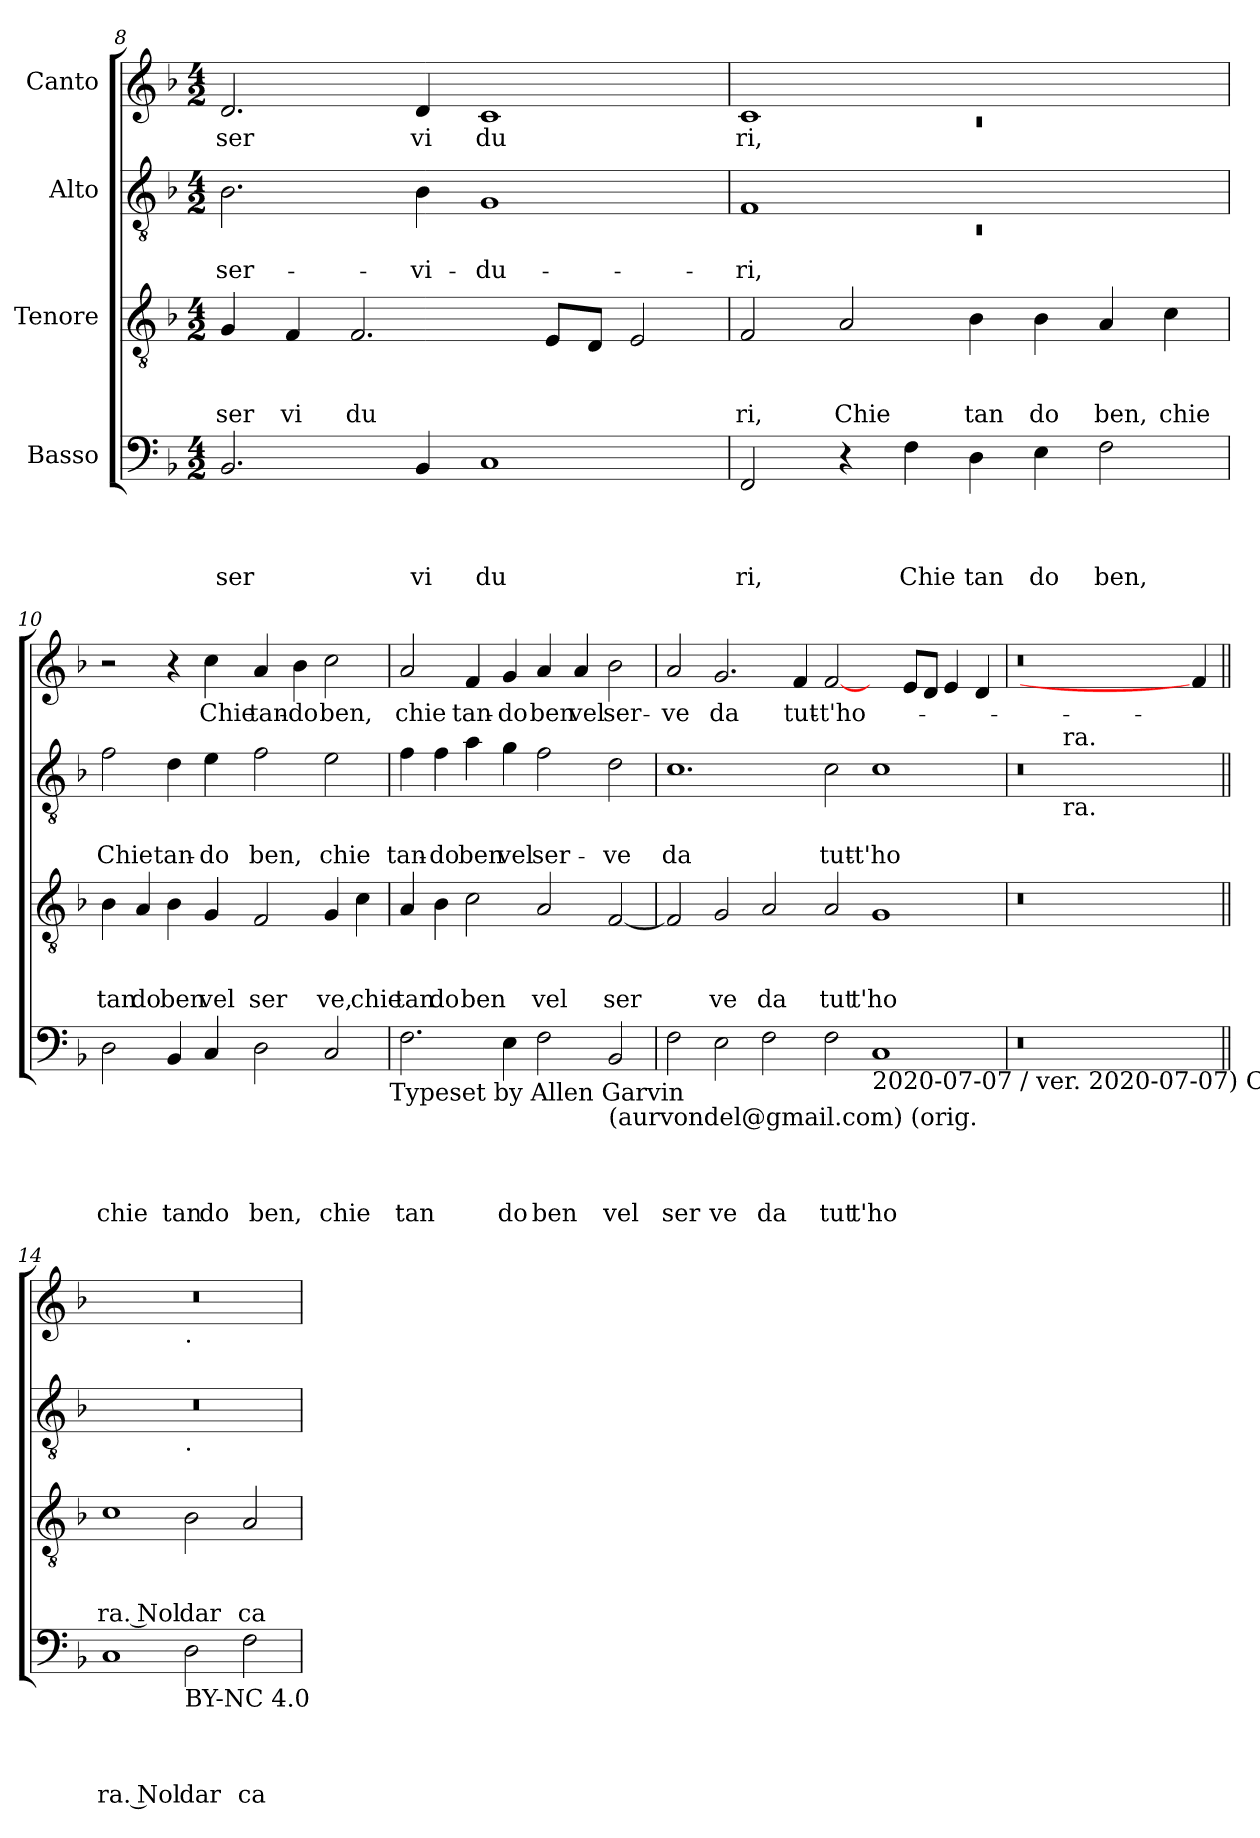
**kern	**text	**text	**text	**text	**kern	**text	**text	**text	**kern	**text	**text	**kern	**text
*part4	*part4	*part4	*part4	*part4	*part3	*part3	*part3	*part3	*part2	*part2	*part2	*part1	*part1
*staff4	*staff4	*staff4	*staff4	*staff4	*staff3	*staff3	*staff3	*staff3	*staff2	*staff2	*staff2	*staff1	*staff1
*I"Basso	*	*	*	*	*I"Tenore	*	*	*	*I"Alto	*	*	*I"Canto	*
*clefF4	*	*	*	*	*clefGv2	*	*	*	*clefGv2	*	*	*clefG2	*
*k[b-]	*	*	*	*	*k[b-]	*	*	*	*k[b-]	*	*	*k[b-]	*
*F:	*	*	*	*	*F:	*	*	*	*F:	*	*	*F:	*
*M4/2	*	*	*	*	*M4/2	*	*	*	*M4/2	*	*	*M4/2	*
=8	=8	=8	=8	=8	=8	=8	=8	=8	=8	=8	=8	=8	=8
!	!	!	!	!LO:LY:b	!	!	!	!LO:LY:b	!	!	!LO:LY:b	!	!LO:LY:b
2.BB-/	.	.	.	ser	4G/	.	.	ser	2.B-\	.	ser-	2.d/	ser
!	!	!	!	!	!	!	!	!LO:LY:b	!	!	!	!	!
.	.	.	.	.	4F/	.	.	vi	.	.	.	.	.
!	!	!	!	!	!	!	!	!LO:LY:b	!	!	!	!	!
.	.	.	.	.	2.F/	.	.	du	.	.	.	.	.
!	!	!	!	!LO:LY:b	!	!	!	!	!	!	!LO:LY:b	!	!LO:LY:b
4BB-/	.	.	.	vi	.	.	.	.	4B-\	.	-vi-	4d/	vi
!	!	!	!	!LO:LY:b	!	!	!	!	!	!	!LO:LY:b	!	!LO:LY:b
1C	.	.	.	du	.	.	.	.	1G	.	-du-	1c	du
.	.	.	.	.	8E/L	.	.	.	.	.	.	.	.
.	.	.	.	.	8D/J	.	.	.	.	.	.	.	.
.	.	.	.	.	2E/	.	.	.	.	.	.	.	.
=9	=9	=9	=9	=9	=9	=9	=9	=9	=9	=9	=9	=9	=9
*	*	*	*	*	*	*	*	*	*^	*	*	*^	*
!	!	!	!	!LO:LY:b	!	!	!	!LO:LY:b	!	!LO:N:vis=1	!	!LO:LY:b	!	!LO:N:vis=1	!LO:LY:b
2FF/	.	.	.	ri,	2F/	.	.	ri,	1F	0rC	.	-ri,	1c	0rc	ri,
!	!	!	!	!	!	!	!	!LO:LY:b	!	!	!	!	!	!	!
4r	.	.	.	.	2A/	.	.	Chie	.	.	.	.	.	.	.
!	!	!	!	!LO:LY:b	!	!	!	!	!	!	!	!	!	!	!
4F\	.	.	.	Chie	.	.	.	.	.	.	.	.	.	.	.
!	!	!	!	!LO:LY:b	!	!	!	!LO:LY:b	!	!	!	!	!	!	!
4D\	.	.	.	tan	4B-\	.	.	tan	1ryy	.	.	.	1ryy	.	.
!	!	!	!	!LO:LY:b	!	!	!	!LO:LY:b	!	!	!	!	!	!	!
4E\	.	.	.	do	4B-\	.	.	do	.	.	.	.	.	.	.
!	!	!	!	!LO:LY:b	!	!	!	!LO:LY:b	!	!	!	!	!	!	!
2F\	.	.	.	ben,	4A/	.	.	ben,	.	.	.	.	.	.	.
!	!	!	!	!	!	!	!	!LO:LY:b	!	!	!	!	!	!	!
.	.	.	.	.	4c\	.	.	chie	.	.	.	.	.	.	.
*	*	*	*	*	*	*	*	*	*v	*v	*	*	*	*	*
*	*	*	*	*	*	*	*	*	*	*	*	*v	*v	*
!!LO:LB:g=z
=10	=10	=10	=10	=10	=10	=10	=10	=10	=10	=10	=10	=10	=10
!	!	!	!	!LO:LY:b	!	!	!	!LO:LY:b	!	!	!LO:LY:b	!	!
2D\	.	.	.	chie	4B-\	.	.	tan	2f\	.	Chie	2r	.
!	!	!	!	!	!	!	!	!LO:LY:b	!	!	!	!	!
.	.	.	.	.	4A/	.	.	do	.	.	.	.	.
!	!	!	!	!LO:LY:b	!	!	!	!LO:LY:b	!	!	!LO:LY:b	!	!
4BB-/	.	.	.	tan	4B-\	.	.	ben	4d\	.	tan-	4r	.
!	!	!	!	!LO:LY:b	!	!	!	!LO:LY:b	!	!	!LO:LY:b	!	!LO:LY:b
4C/	.	.	.	do	4G/	.	.	vel	4e\	.	-do	4cc\	Chie
!	!	!	!	!LO:LY:b	!	!	!	!LO:LY:b	!	!	!LO:LY:b	!	!LO:LY:b
2D\	.	.	.	ben,	2F/	.	.	ser	2f\	.	ben,	4a/	tan-
!	!	!	!	!	!	!	!	!	!	!	!	!	!LO:LY:b
.	.	.	.	.	.	.	.	.	.	.	.	4b-\	-do
!	!	!	!	!LO:LY:b	!	!	!	!LO:LY:b	!	!	!LO:LY:b	!	!LO:LY:b
2C/	.	.	.	chie	4G/	.	.	ve,	2e\	.	chie	2cc\	ben,
!	!	!	!	!	!	!	!	!LO:LY:b	!	!	!	!	!
.	.	.	.	.	4c\	.	.	chie	.	.	.	.	.
!LO:TX:b:t=Typeset by Allen Garvin	!	!	!	!	!	!	!	!	!	!	!	!	!
=11	=11	=11	=11	=11	=11	=11	=11	=11	=11	=11	=11	=11	=11
!	!	!	!	!LO:LY:b	!	!	!	!LO:LY:b	!	!	!LO:LY:b	!	!LO:LY:b
2.F\	.	.	.	tan	4A/	.	.	tan	4f\	.	tan-	2a/	chie
!	!	!	!	!	!	!	!	!LO:LY:b	!	!	!LO:LY:b	!	!
.	.	.	.	.	4B-\	.	.	do	4f\	.	-do	.	.
!	!	!	!	!	!	!	!	!LO:LY:b	!	!	!LO:LY:b	!	!LO:LY:b
.	.	.	.	.	2c\	.	.	ben	4a\	.	ben	4f/	tan-
!	!	!	!	!LO:LY:b	!	!	!	!	!	!	!LO:LY:b	!	!LO:LY:b
4E\	.	.	.	do	.	.	.	.	4g\	.	vel	4g/	-do
!	!	!	!	!LO:LY:b	!	!	!	!LO:LY:b	!	!	!LO:LY:b	!	!LO:LY:b
2F\	.	.	.	ben	2A/	.	.	vel	2f\	.	ser-	4a/	ben
!	!	!	!	!	!	!	!	!	!	!	!	!	!LO:LY:b
.	.	.	.	.	.	.	.	.	.	.	.	4a/	vel
!LO:TX:b:t=(aurvondel@gmail.com) (orig.	!	!	!	!	!	!	!	!	!	!	!	!	!
!	!	!	!	!LO:LY:b	!	!	!	!LO:LY:b	!	!	!LO:LY:b	!	!LO:LY:b
2BB-/	.	.	.	vel	[<2F/	.	.	ser	2d\	.	-ve	2b-\	ser-
=12	=12	=12	=12	=12	=12	=12	=12	=12	=12	=12	=12	=12	=12
!	!	!	!	!LO:LY:b	!	!	!	!	!	!	!LO:LY:b	!	!LO:LY:b
2F\	.	.	.	ser	2F/]	.	.	.	1.c	.	da	2a</	-ve
!	!	!	!	!LO:LY:b	!	!	!	!LO:LY:b	!	!	!	!	!LO:LY:b
2E\	.	.	.	ve	2G/	.	.	ve	.	.	.	2.g/	da
!	!	!	!	!LO:LY:b	!	!	!	!LO:LY:b	!	!	!	!	!
2F\	.	.	.	da	2A/	.	.	da	.	.	.	.	.
!	!	!	!	!	!	!	!	!	!	!	!	!	!LO:LY:b
.	.	.	.	.	.	.	.	.	.	.	.	4f/	tut-
!	!	!	!	!LO:LY:b	!	!	!	!LO:LY:b	!	!	!LO:LY:b	!	!LO:LY:b
2F\	.	.	.	tut	2A/	.	.	tut	2c\	.	tut-	[2f/	-t'ho-
!LO:TX:b:t=2020-07-07 / ver. 2020-07-07) CC	!	!	!	!	!	!	!	!	!	!	!	!	!
!	!	!	!	!LO:LY:b	!	!	!	!LO:LY:b	!	!	!LO:LY:b	!	!
1C	.	.	.	t'ho	1G	.	.	t'ho	1c	.	-t'ho-	4ryy	.
.	.	.	.	.	.	.	.	.	.	.	.	8e/L	.
.	.	.	.	.	.	.	.	.	.	.	.	8d/J	.
.	.	.	.	.	.	.	.	.	.	.	.	4e/	.
.	.	.	.	.	.	.	.	.	.	.	.	4d/	.
=13	=13	=13	=13	=13	=13	=13	=13	=13	=13	=13	=13	=13	=13
*	*	*	*	*	*	*	*	*	*^	*	*	*	*
0r	.	.	.	.	0r	.	.	.	0r	4ryy	.	.	0r	.
.	.	.	.	.	.	.	.	.	.	16ryy	.	.	.	.
!	!	!	!	!	!	!	!	!	!	!LO:TX:b:t=ra.	!	!	!	!
!	!	!	!	!	!	!	!	!	!	!LO:TX:a:t=ra.	!	!	!	!
.	.	.	.	.	.	.	.	.	.	1ryy	.	.	.	.
.	.	.	.	.	.	.	.	.	.	2...ryy	.	.	.	.
4ryy	.	.	.	.	4ryy	.	.	.	4ryy	.	.	.	4f/]	.
=14||	=14||	=14||	=14||	=14||	=14||	=14||	=14||	=14||	=14||	=14||	=14||	=14||	=14||	=14||
!	!	!	!	!LO:LY:b:rj	!	!	!	!LO:LY:b:rj	!	!	!	!	!	!
*	*	*	*	*	*	*	*	*	*	*	*	*	*^	*
1C	.	.	.	ra. Nol	1c	.	.	ra. Nol	0r	1ryy	.	.	0r	1ryy	.
!	!	!	!	!	!	!	!	!	!	!	!	!	!	!LO:TX:b:t=.	!
!	!	!	!	!	!	!	!	!	!	!LO:TX:b:t=.	!	!	!	!	!
!LO:TX:b:t=BY-NC 4.0	!	!	!	!	!	!	!	!	!	!	!	!	!	!	!
!	!	!	!	!LO:LY:b	!	!	!	!LO:LY:b	!	!	!	!	!	!	!
2D\	.	.	.	dar	2B-\	.	.	dar	.	1ryy	.	.	.	1ryy	.
!	!	!	!	!LO:LY:b	!	!	!	!LO:LY:b	!	!	!	!	!	!	!
2F\	.	.	.	ca	2A/	.	.	ca	.	.	.	.	.	.	.
*	*	*	*	*	*	*	*	*	*v	*v	*	*	*	*	*
*	*	*	*	*	*	*	*	*	*	*	*	*v	*v	*
=	=	=	=	=	=	=	=	=	=	=	=	=	=
*-	*-	*-	*-	*-	*-	*-	*-	*-	*-	*-	*-	*-	*-
